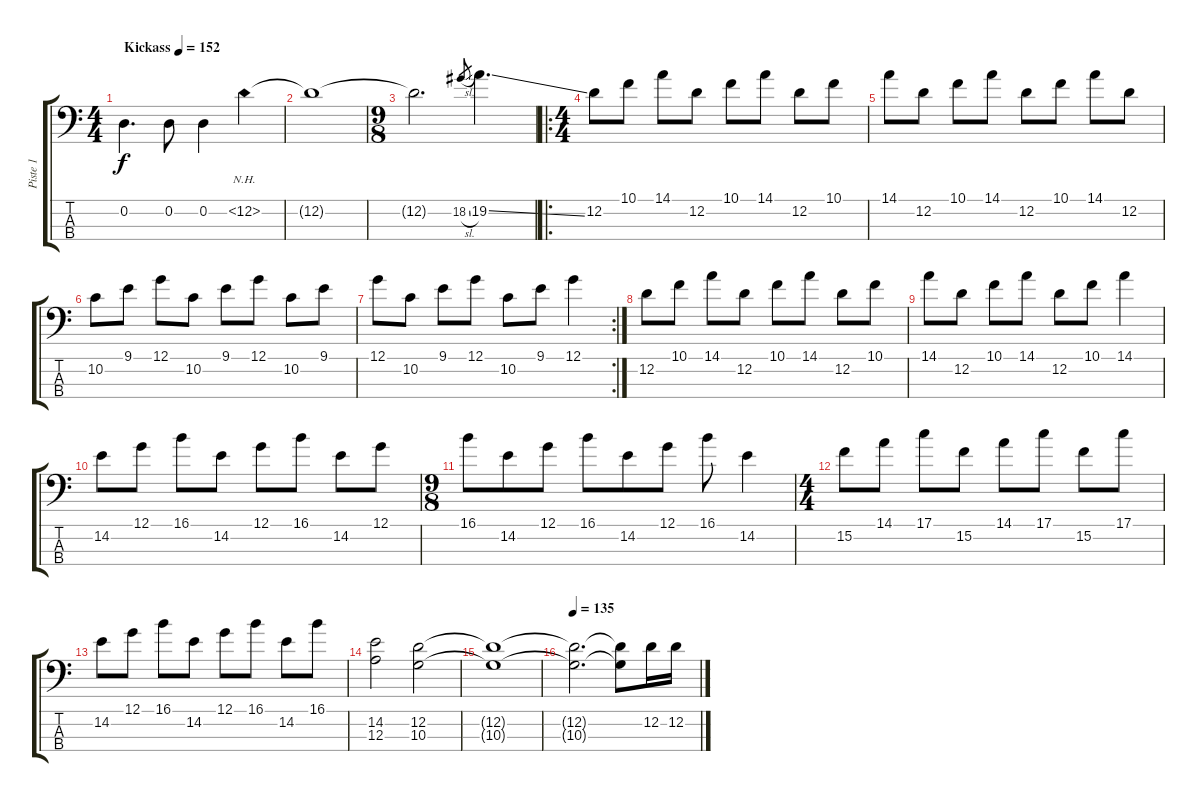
\track ("Piste 1" "Piste 1") {instrument distortionguitar}
\staff {score tabs}
\tuning (G2 D2 A1 E1) {hide}
\ts (4 4)
\tempo (152 "Kickass")
\clef f4
\ks c
0.2.4{d dy f instrument distortionguitar} 0.2.8 0.2.4 12.2{nh}.4 |
12.2{t}.1 |
\ts (9 8)
12.2{t}.2{d} 18.2{sl}.8{gr} 19.2{ss}.4{d} |
\ro
\ts (4 4)
12.2.8 10.1.8 14.1.8 12.2.8 10.1.8 14.1.8 12.2.8 10.1.8 |
14.1.8 12.2.8 10.1.8 14.1.8 12.2.8 10.1.8 14.1.8 12.2.8 |
10.2.8 9.1.8 12.1.8 10.2.8 9.1.8 12.1.8 10.2.8 9.1.8 |
\rc 2
12.1.8 10.2.8 9.1.8 12.1.8 10.2.8 9.1.8 12.1.4 |
12.2.8 10.1.8 14.1.8 12.2.8 10.1.8 14.1.8 12.2.8 10.1.8 |
14.1.8 12.2.8 10.1.8 14.1.8 12.2.8 10.1.8 14.1.4 |
14.2.8 12.1.8 16.1.8 14.2.8 12.1.8 16.1.8 14.2.8 12.1.8 |
\ts (9 8)
16.1.8 14.2.8 12.1.8 16.1.8 14.2.8 12.1.8 16.1.8 14.2.4 |
\ts (4 4)
15.2.8 14.1.8 17.1.8 15.2.8 14.1.8 17.1.8 15.2.8 17.1.8 |
14.2.8 12.1.8 16.1.8 14.2.8 12.1.8 16.1.8 14.2.8 16.1.8 |
(14.2 12.3).2 (12.2 10.3).2 |
(12.2{t} 10.3{t}).1 |
\tempo 135
(12.2{t} 10.3{t}).2{d} (12.2{t} 10.3{t}).8 12.2.16 12.2.16
